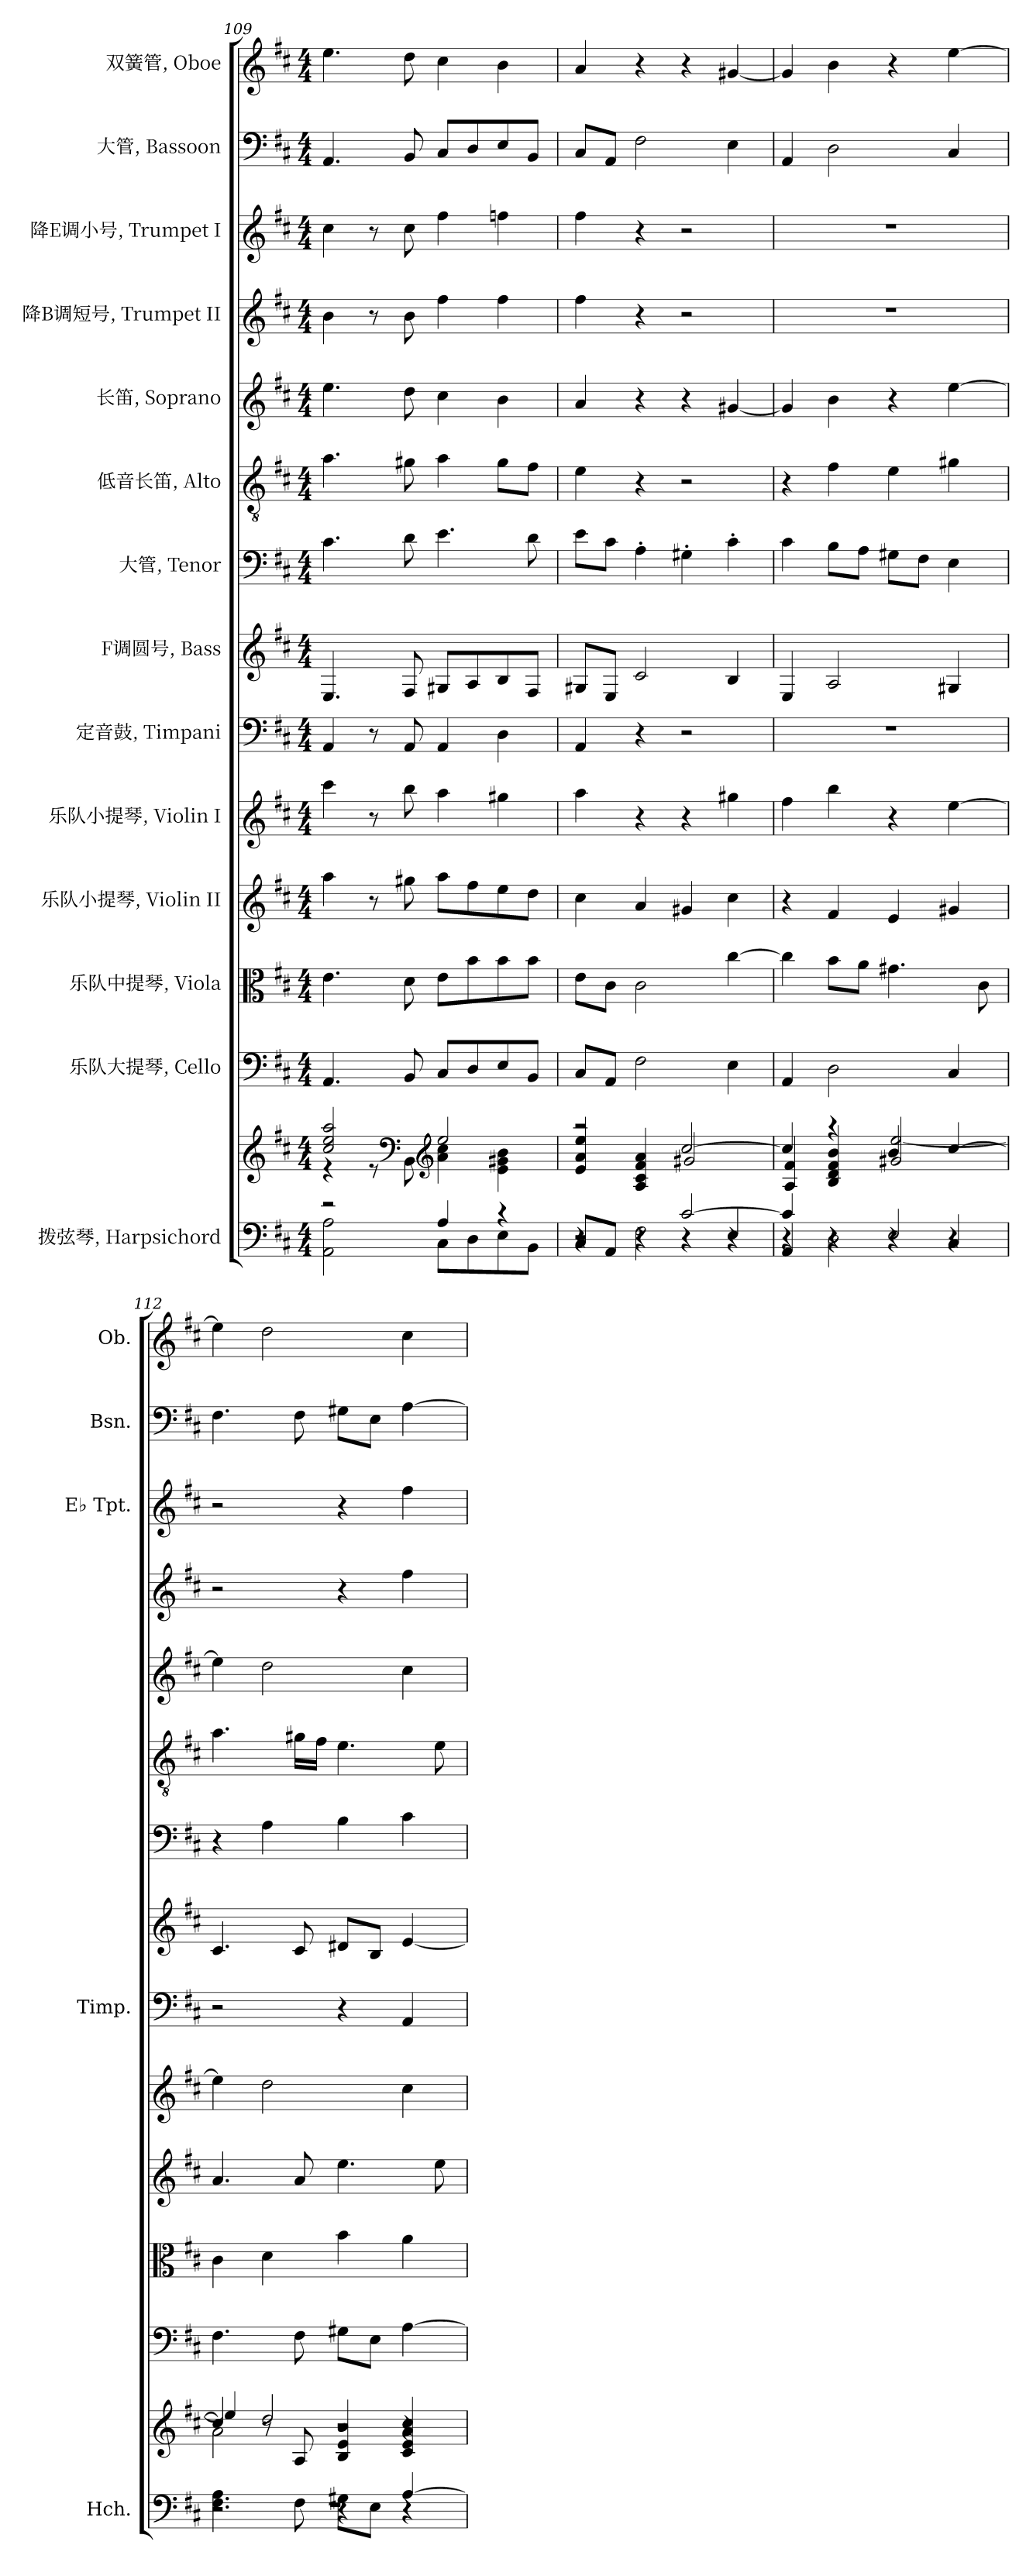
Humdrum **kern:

**kern	**kern	**kern	**kern	**kern	**kern	**kern	**kern	**kern	**kern	**kern	**kern	**kern	**kern	**kern
*part14	*part14	*part13	*part12	*part11	*part10	*part9	*part8	*part7	*part6	*part5	*part4	*part3	*part2	*part1
*staff15	*staff14	*staff13	*staff12	*staff11	*staff10	*staff9	*staff8	*staff7	*staff6	*staff5	*staff4	*staff3	*staff2	*staff1
*I"拨弦琴, Harpsichord	*	*I"乐队大提琴, Cello	*I"乐队中提琴, Viola	*I"乐队小提琴, Violin II	*I"乐队小提琴, Violin I	*I"定音鼓, Timpani	*I"F调圆号, Bass	*I"大管, Tenor	*I"低音长笛, Alto	*I"长笛, Soprano	*I"降B调短号, Trumpet II	*I"降E调小号, Trumpet I	*I"大管, Bassoon	*I"双簧管, Oboe
*I'Hch.	*	*	*	*	*	*I'Timp.	*	*	*	*	*	*I'E♭ Tpt.	*I'Bsn.	*I'Ob.
*clefF4	*clefG2	*clefF4	*clefC3	*clefG2	*clefG2	*clefF4	*clefG2	*clefF4	*clefGv2	*clefG2	*clefG2	*clefG2	*clefF4	*clefG2
*	*	*	*	*	*	*	*ITrd4c7	*	*	*	*ITrd1c2	*ITrd-2c-3	*	*
*k[f#c#]	*k[f#c#]	*k[f#c#]	*k[f#c#]	*k[f#c#]	*k[f#c#]	*k[f#c#]	*k[f#]	*k[f#c#]	*k[f#c#]	*k[f#c#]	*k[]	*k[b-]	*k[f#c#]	*k[f#c#]
*M4/4	*M4/4	*M4/4	*M4/4	*M4/4	*M4/4	*M4/4	*M4/4	*M4/4	*M4/4	*M4/4	*M4/4	*M4/4	*M4/4	*M4/4
=109	=109	=109	=109	=109	=109	=109	=109	=109	=109	=109	=109	=109	=109	=109
*^	*^	*	*	*	*	*	*	*	*	*	*	*	*	*
2r	2AA\ 2A\	2cc#/ 2ee/ 2aa/	4r	4.AA/	4.e\	4aa\	4ccc#\	4AA/	4.AA/	4.c#\	4.a\	4.ee\	4a\	4ee\	4.AA/	4.ee\
.	.	.	8r	.	.	8r	8r	8r	.	.	.	.	8r	8r	.	.
*	*	*clefF4	*	*	*	*	*	*	*	*	*	*	*	*	*	*
.	.	.	8BB\	8BB/	8d\	8gg#X\	8bb\	8AA/	8BB/	8d\	8g#X\	8dd\	8a\	8ee\	8BB/	8dd\
*	*	*clefG2	*	*	*	*	*	*	*	*	*	*	*	*	*	*
4A/	8C#\L	2ee/	4a\ 4cc#\	8C#/L	8e\L	8aa\L	4aa\	4AA/	8C#X/L	4.e\	4a\	4cc#\	4ee\	4aa\	8C#/L	4cc#\
.	8D\	.	.	8D/	8b\	8ff#\	.	.	8D/	.	.	.	.	.	8D/	.
4r	8E\	.	4e\ 4g#X\ 4b\	8E/	8b\	8ee\	4gg#X\	4D\	8E/	.	8g#\L	4b\	4ee\	4aa-X\	8E/	4b\
.	8BB\J	.	.	8BB/J	8b\J	8dd\J	.	.	8BB/J	8d\	8f#\J	.	.	.	8BB/J	.
!!LO:PB:g=z
=110	=110	=110	=110	=110	=110	=110	=110	=110	=110	=110	=110	=110	=110	=110	=110	=110
*	*^	*	*	*	*	*	*	*	*	*	*	*	*	*	*	*
2r	4r	8C#/L	2r	4e/ 4a/ 4ee/	8C#/L	8e\L	4cc#\	4aa\	4AA/	8C#X/L	8e\L	4e\	4a/	4ee\	4aa\	8C#/L	4a/
.	.	8AA/J	.	.	8AA/J	8c#\J	.	.	.	8AA/J	8c#\J	.	.	.	.	8AA/J	.
.	2F#\	4r	.	4A/ 4c#/ 4f#/ 4a/	2F#\	2c#\	4a/	4r	4r	2F#/	4A'\	4r	4r	4r	4r	2F#\	4r
[2c#/	.	4r	[2cc#/	2g#X/	.	.	4g#X/	4r	2r	.	4G#X'\	2r	4r	2r	2r	.	4r
.	4r	4E/	.	.	4E\	[4cc#\	4cc#\	4gg#X\	.	4E/	4c#'\	.	[4g#X/	.	.	4E\	[4g#X/
=111	=111	=111	=111	=111	=111	=111	=111	=111	=111	=111	=111	=111	=111	=111	=111	=111	=111
4c#/]	4r	4AA/	4cc#/]	4A/ 4f#/	4AA/	4cc#\]	4r	4ff#\	1r	4AA/	4c#\	4r	4g#/]	1r	1r	4AA/	4g#/]
4r	2D\	4r	4r	4B/ 4d/ 4f#/ 4b/	2D\	8b\L	4f#/	4bb\	.	2D/	8B\L	4f#\	4b\	.	.	2D\	4b\
.	.	.	.	.	.	8a\J	.	.	.	.	8A\J	.	.	.	.	.	.
2E/	.	4r	4b/	2g#X/ [2ee/	.	4.g#X\	4e/	4r	.	.	8G#X\L	4e\	4r	.	.	.	4r
.	.	.	.	.	.	.	.	.	.	.	8F#\J	.	.	.	.	.	.
.	4r	4C#/	[4cc#/	.	4C#/	.	4g#X/	[4ee\	.	4C#X/	4E\	4g#X\	[4ee\	.	.	4C#/	[4ee\
.	.	.	.	.	.	8c#\	.	.	.	.	.	.	.	.	.	.	.
=112	=112	=112	=112	=112	=112	=112	=112	=112	=112	=112	=112	=112	=112	=112	=112	=112	=112
*	*	*	*	*^	*	*	*	*	*	*	*	*	*	*	*	*	*
1r	4.F#\ 4.A\	2r	4cc#/]	2a\	4ee/]	4.F#\	4c#\	4.a/	4ee\]	2r	4.F#/	4r	4.a\	4ee\]	2r	2r	4.F#\	4ee\]
.	.	.	2dd/	.	8r	.	4d\	.	2dd\	.	.	4A\	.	2dd\	.	.	.	2dd\
.	8F#\	.	.	.	8A/	8F#\	.	8a/	.	.	8F#/	.	16g#X\LL	.	.	.	8F#\	.
.	.	.	.	.	.	.	.	.	.	.	.	.	16f#\JJ	.	.	.	.	.
.	8G#X\L	4r	.	2r	4B/ 4e/ 4b/	8G#X\L	4b\	4.ee\	.	4r	8G#X/L	4B\	4.e\	.	4r	4r	8G#X\L	.
.	8E\J	.	.	.	.	8E\J	.	.	.	.	8E/J	.	.	.	.	.	8E\J	.
.	4r	[4A/	4r	.	4c#/ 4e/ 4a/ 4cc#/	[4A\	4a\	.	4cc#\	4AA/	[4A/	4c#\	.	4cc#\	4ee\	4aa\	[4A\	4cc#\
.	.	.	.	.	.	.	.	8ee\	.	.	.	.	8e\	.	.	.	.	.
*v	*v	*v	*	*	*	*	*	*	*	*	*	*	*	*	*	*	*	*
*	*v	*v	*v	*	*	*	*	*	*	*	*	*	*	*	*	*
=	=	=	=	=	=	=	=	=	=	=	=	=	=	=
*-	*-	*-	*-	*-	*-	*-	*-	*-	*-	*-	*-	*-	*-	*-
